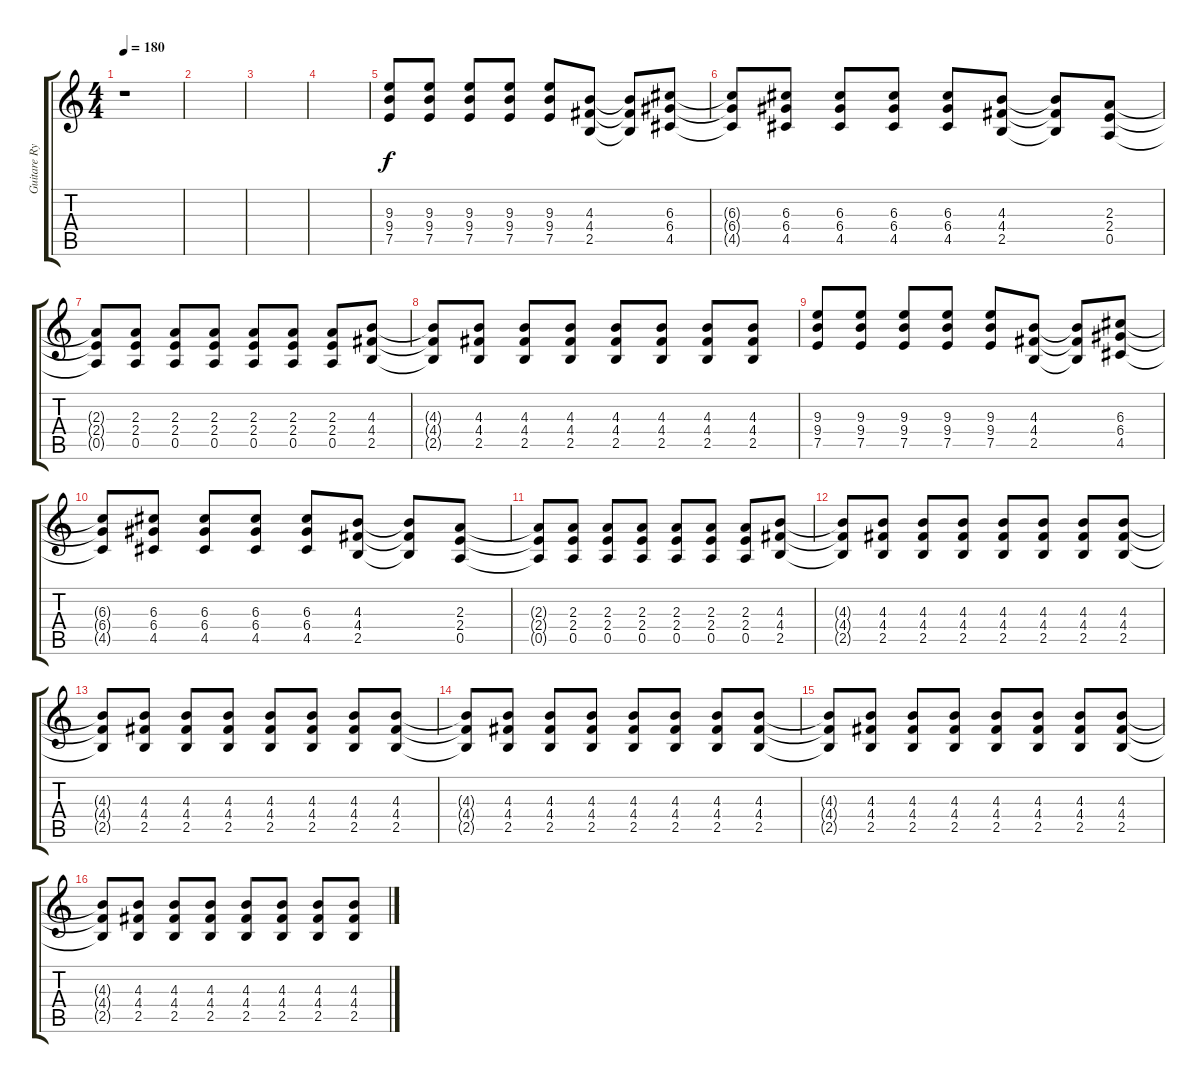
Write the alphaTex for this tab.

\track ("Guitare Rythmique - Deryck" "Guitare Ry") {instrument distortionguitar}
\staff {score tabs}
\tuning (E4 B3 G3 D3 A2 E2) {hide}
\ts (4 4)
\tempo 180
\clef g2
\ks c
r.1{dy f} |
|
|
|
(9.3 9.4 7.5).8 (9.3 9.4 7.5).8 (9.3 9.4 7.5).8 (9.3 9.4 7.5).8 (9.3 9.4 7.5).8 (4.3 4.4 2.5).8 (4.3{t} 4.4{t} 2.5{t}).8 (6.3 6.4 4.5).8 |
(6.3{t} 6.4{t} 4.5{t}).8 (6.3 6.4 4.5).8 (6.3 6.4 4.5).8 (6.3 6.4 4.5).8 (6.3 6.4 4.5).8 (4.3 4.4 2.5).8 (4.3{t} 4.4{t} 2.5{t}).8 (2.3 2.4 0.5).8 |
(2.3{t} 2.4{t} 0.5{t}).8 (2.3 2.4 0.5).8 (2.3 2.4 0.5).8 (2.3 2.4 0.5).8 (2.3 2.4 0.5).8 (2.3 2.4 0.5).8 (2.3 2.4 0.5).8 (4.3 4.4 2.5).8 |
(4.3{t} 4.4{t} 2.5{t}).8 (4.3 4.4 2.5).8 (4.3 4.4 2.5).8 (4.3 4.4 2.5).8 (4.3 4.4 2.5).8 (4.3 4.4 2.5).8 (4.3 4.4 2.5).8 (4.3 4.4 2.5).8 |
(9.3 9.4 7.5).8 (9.3 9.4 7.5).8 (9.3 9.4 7.5).8 (9.3 9.4 7.5).8 (9.3 9.4 7.5).8 (4.3 4.4 2.5).8 (4.3{t} 4.4{t} 2.5{t}).8 (6.3 6.4 4.5).8 |
(6.3{t} 6.4{t} 4.5{t}).8 (6.3 6.4 4.5).8 (6.3 6.4 4.5).8 (6.3 6.4 4.5).8 (6.3 6.4 4.5).8 (4.3 4.4 2.5).8 (4.3{t} 4.4{t} 2.5{t}).8 (2.3 2.4 0.5).8 |
(2.3{t} 2.4{t} 0.5{t}).8 (2.3 2.4 0.5).8 (2.3 2.4 0.5).8 (2.3 2.4 0.5).8 (2.3 2.4 0.5).8 (2.3 2.4 0.5).8 (2.3 2.4 0.5).8 (4.3 4.4 2.5).8 |
(4.3{t} 4.4{t} 2.5{t}).8 (4.3 4.4 2.5).8 (4.3 4.4 2.5).8 (4.3 4.4 2.5).8 (4.3 4.4 2.5).8 (4.3 4.4 2.5).8 (4.3 4.4 2.5).8 (4.3 4.4 2.5).8 |
(4.3{t} 4.4{t} 2.5{t}).8 (4.3 4.4 2.5).8 (4.3 4.4 2.5).8 (4.3 4.4 2.5).8 (4.3 4.4 2.5).8 (4.3 4.4 2.5).8 (4.3 4.4 2.5).8 (4.3 4.4 2.5).8 |
(4.3{t} 4.4{t} 2.5{t}).8 (4.3 4.4 2.5).8 (4.3 4.4 2.5).8 (4.3 4.4 2.5).8 (4.3 4.4 2.5).8 (4.3 4.4 2.5).8 (4.3 4.4 2.5).8 (4.3 4.4 2.5).8 |
(4.3{t} 4.4{t} 2.5{t}).8 (4.3 4.4 2.5).8 (4.3 4.4 2.5).8 (4.3 4.4 2.5).8 (4.3 4.4 2.5).8 (4.3 4.4 2.5).8 (4.3 4.4 2.5).8 (4.3 4.4 2.5).8 |
(4.3{t} 4.4{t} 2.5{t}).8 (4.3 4.4 2.5).8 (4.3 4.4 2.5).8 (4.3 4.4 2.5).8 (4.3 4.4 2.5).8 (4.3 4.4 2.5).8 (4.3 4.4 2.5).8 (4.3 4.4 2.5).8
